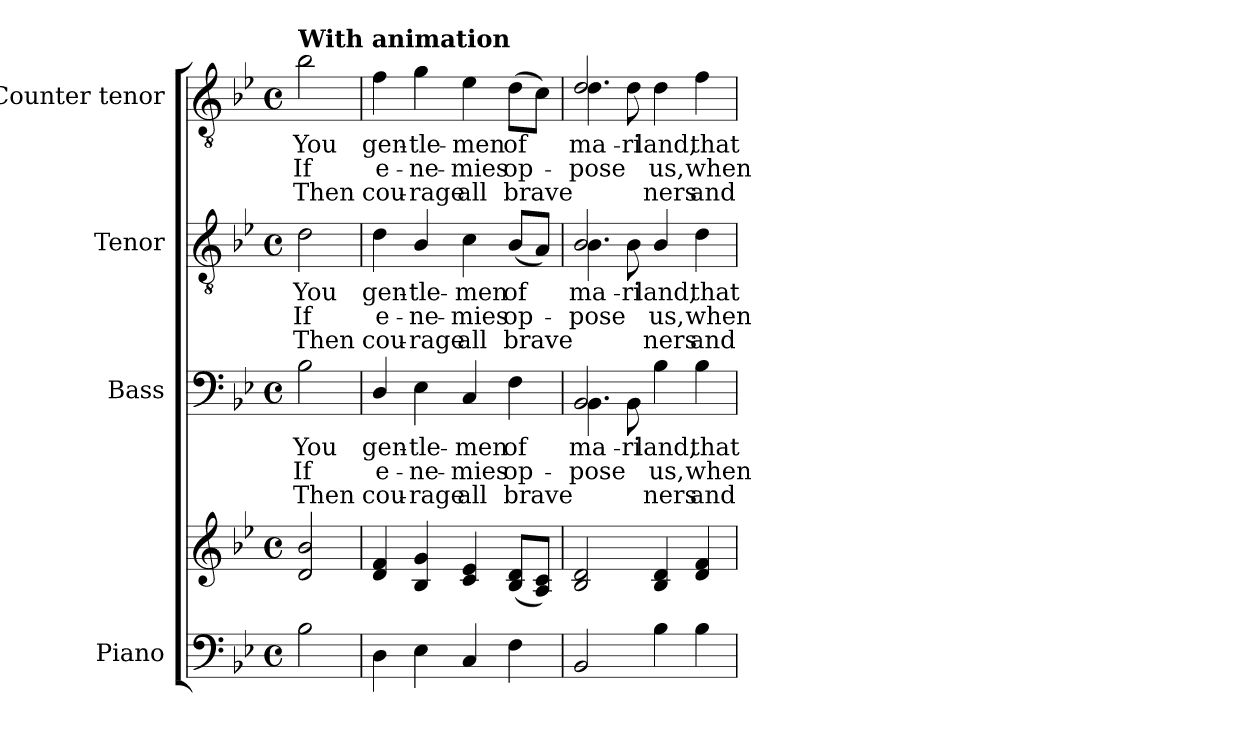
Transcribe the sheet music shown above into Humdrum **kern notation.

**kern	**kern	**kern	**text	**text	**text	**kern	**text	**text	**text	**kern	**text	**text	**text
*part4	*part4	*part3	*part3	*part3	*part3	*part2	*part2	*part2	*part2	*part1	*part1	*part1	*part1
*staff5	*staff4	*staff3	*staff3	*staff3	*staff3	*staff2	*staff2	*staff2	*staff2	*staff1	*staff1	*staff1	*staff1
*I"Piano	*	*I"Bass	*	*	*	*I"Tenor	*	*	*	*I"Counter tenor	*	*	*
*I'Pno.	*	*I'B.	*	*	*	*I'T.	*	*	*	*	*	*	*
!!LO:PB:g=z
*clefF4	*clefG2	*clefF4	*	*	*	*clefGv2	*	*	*	*clefGv2	*	*	*
*	*	*	*	*	*	*ITrd7c12	*	*	*	*ITrd7c12	*	*	*
*k[b-e-]	*k[b-e-]	*k[b-e-]	*	*	*	*k[b-e-]	*	*	*	*k[b-e-]	*	*	*
*B-:	*B-:	*B-:	*	*	*	*B-:	*	*	*	*B-:	*	*	*
*M4/4	*M4/4	*M4/4	*	*	*	*M4/4	*	*	*	*M4/4	*	*	*
*met(c)	*met(c)	*met(c)	*	*	*	*met(c)	*	*	*	*met(c)	*	*	*
*MM132	*MM132	*MM132	*	*	*	*MM132	*	*	*	*MM132	*	*	*
=	=	=	=	=	=	=	=	=	=	=	=	=	=
!	!	!	!LO:LY:b:color=#000000	!LO:LY:b:color=#000000	!LO:LY:b:color=#000000	!	!	!	!	!	!	!	!
!	!	!	!	!	!	!	!LO:LY:b:color=#000000	!LO:LY:b:color=#000000	!LO:LY:b:color=#000000	!	!	!	!
!	!	!	!	!	!	!	!	!	!	!LO:TX:a:B:t=With animation	!	!	!
!	!	!	!	!	!	!	!	!	!	!	!LO:LY:b:color=#000000	!LO:LY:b:color=#000000	!LO:LY:b:color=#000000
2B-i\	2di/ 2b-i	2B-i\	You	If	Then	2Di\	You	If	Then	2B-i\	You	If	Then
=1	=1	=1	=1	=1	=1	=1	=1	=1	=1	=1	=1	=1	=1
!	!	!	!LO:LY:b:color=#000000	!LO:LY:b:color=#000000	!LO:LY:b:color=#000000	!	!	!	!	!	!	!	!
!	!	!	!	!	!	!	!LO:LY:b:color=#000000	!LO:LY:b:color=#000000	!LO:LY:b:color=#000000	!	!	!	!
!	!	!	!	!	!	!	!	!	!	!	!LO:LY:b:color=#000000	!LO:LY:b:color=#000000	!LO:LY:b:color=#000000
4Di\	4di/ 4fi	4Di/	gen-	e-	cou-	4Di\	gen-	e-	cou-	4Fi\	gen-	e-	cou-
!	!	!	!LO:LY:b:color=#000000	!LO:LY:b:color=#000000	!LO:LY:b:color=#000000	!	!	!	!	!	!	!	!
!	!	!	!	!	!	!	!LO:LY:b:color=#000000	!LO:LY:b:color=#000000	!LO:LY:b:color=#000000	!	!	!	!
!	!	!	!	!	!	!	!	!	!	!	!LO:LY:b:color=#000000	!LO:LY:b:color=#000000	!LO:LY:b:color=#000000
4E-i\	4B-i/ 4gi	4E-i\	-tle-	-ne-	-rage	4BB-i/	-tle-	-ne-	-rage	4Gi\	-tle-	-ne-	-rage
!	!	!	!LO:LY:b:color=#000000	!LO:LY:b:color=#000000	!LO:LY:b:color=#000000	!	!	!	!	!	!	!	!
!	!	!	!	!	!	!	!LO:LY:b:color=#000000	!LO:LY:b:color=#000000	!LO:LY:b:color=#000000	!	!	!	!
!	!	!	!	!	!	!	!	!	!	!	!LO:LY:b:color=#000000	!LO:LY:b:color=#000000	!LO:LY:b:color=#000000
4Ci/	4ci/ 4e-i	4Ci/	-men	-mies	all	4Ci\	-men	-mies	all	4E-i\	-men	-mies	all
!	!	!	!LO:LY:b:color=#000000	!LO:LY:b:color=#000000	!LO:LY:b:color=#000000	!	!	!	!	!	!	!	!
!	!	!	!	!	!	!	!LO:LY:b:color=#000000	!LO:LY:b:color=#000000	!LO:LY:b:color=#000000	!	!	!	!
!	!	!	!	!	!	!	!	!	!	!	!LO:LY:b:color=#000000	!LO:LY:b:color=#000000	!LO:LY:b:color=#000000
4Fi\	(8B-i/ 8diL	4Fi\	of	op-	brave	(8BB-i/L	of	op-	brave	(8Di\L	of	op-	brave
.	8Ai/ 8ciJ)	.	.	.	.	8AAi/J)	.	.	.	8Ci\J)	.	.	.
=2	=2	=2	=2	=2	=2	=2	=2	=2	=2	=2	=2	=2	=2
!	!	!	!LO:LY:b:color=#000000	!LO:LY:b:color=#000000	!	!	!	!	!	!	!	!	!
*	*	*^	*	*	*	*	*	*	*	*	*	*	*
!	!	!	!	!LO:LY:b:color=#000000	!	!	!	!	!	!	!	!	!	!
!	!	!	!	!	!	!	!	!LO:LY:b:color=#000000	!LO:LY:b:color=#000000	!	!	!	!	!
*	*	*	*	*	*	*	*^	*	*	*	*	*	*	*
!	!	!	!	!	!	!	!	!	!LO:LY:b:color=#000000	!	!	!	!	!	!
!	!	!	!	!	!	!	!	!	!	!	!	!	!LO:LY:b:color=#000000	!LO:LY:b:color=#000000	!
*	*	*	*	*	*	*	*	*	*	*	*	*^	*	*	*
!	!	!	!	!	!	!	!	!	!	!	!	!	!	!LO:LY:b:color=#000000	!	!
2BB-i/	2B-i/ 2di	2BB-i/	4.BB-i\	ma-	-pose	.	2BB-i/	4.BB-i\	ma-	-pose	.	2Di/	4.Di\	ma-	-pose	.
!	!	!	!	!LO:LY:b:color=#000000	!	!	!	!	!	!	!	!	!	!	!	!
!	!	!	!	!	!	!	!	!	!LO:LY:b:color=#000000	!	!	!	!	!	!	!
!	!	!	!	!	!	!	!	!	!	!	!	!	!	!LO:LY:b:color=#000000	!	!
.	.	.	8BB-i\	-ri	.	.	.	8BB-i\	-ri	.	.	.	8Di\	-ri	.	.
!	!	!	!	!LO:LY:b:color=#000000	!LO:LY:b:color=#000000	!LO:LY:b:color=#000000	!	!	!	!	!	!	!	!	!	!
!	!	!	!	!	!	!	!	!	!LO:LY:b:color=#000000	!LO:LY:b:color=#000000	!LO:LY:b:color=#000000	!	!	!	!	!
!	!	!	!	!	!	!	!	!	!	!	!	!	!	!LO:LY:b:color=#000000	!LO:LY:b:color=#000000	!LO:LY:b:color=#000000
4B-i\	4B-i/ 4di	4B-i\	2ryy	-land,	us,	ners	4BB-i/	2ryy	-land,	us,	ners	4Di\	2ryy	-land,	us,	ners
!	!	!	!	!LO:LY:b:color=#000000	!LO:LY:b:color=#000000	!LO:LY:b:color=#000000	!	!	!	!	!	!	!	!	!	!
!	!	!	!	!	!	!	!	!	!LO:LY:b:color=#000000	!LO:LY:b:color=#000000	!LO:LY:b:color=#000000	!	!	!	!	!
!	!	!	!	!	!	!	!	!	!	!	!	!	!	!LO:LY:b:color=#000000	!LO:LY:b:color=#000000	!LO:LY:b:color=#000000
4B-i\	4di/ 4fi	4B-i\	.	that	when	and	4Di\	.	that	when	and	4Fi\	.	that	when	and
*	*	*v	*v	*	*	*	*	*	*	*	*	*v	*v	*	*	*
*	*	*	*	*	*	*v	*v	*	*	*	*	*	*	*
=	=	=	=	=	=	=	=	=	=	=	=	=	=
*-	*-	*-	*-	*-	*-	*-	*-	*-	*-	*-	*-	*-	*-
